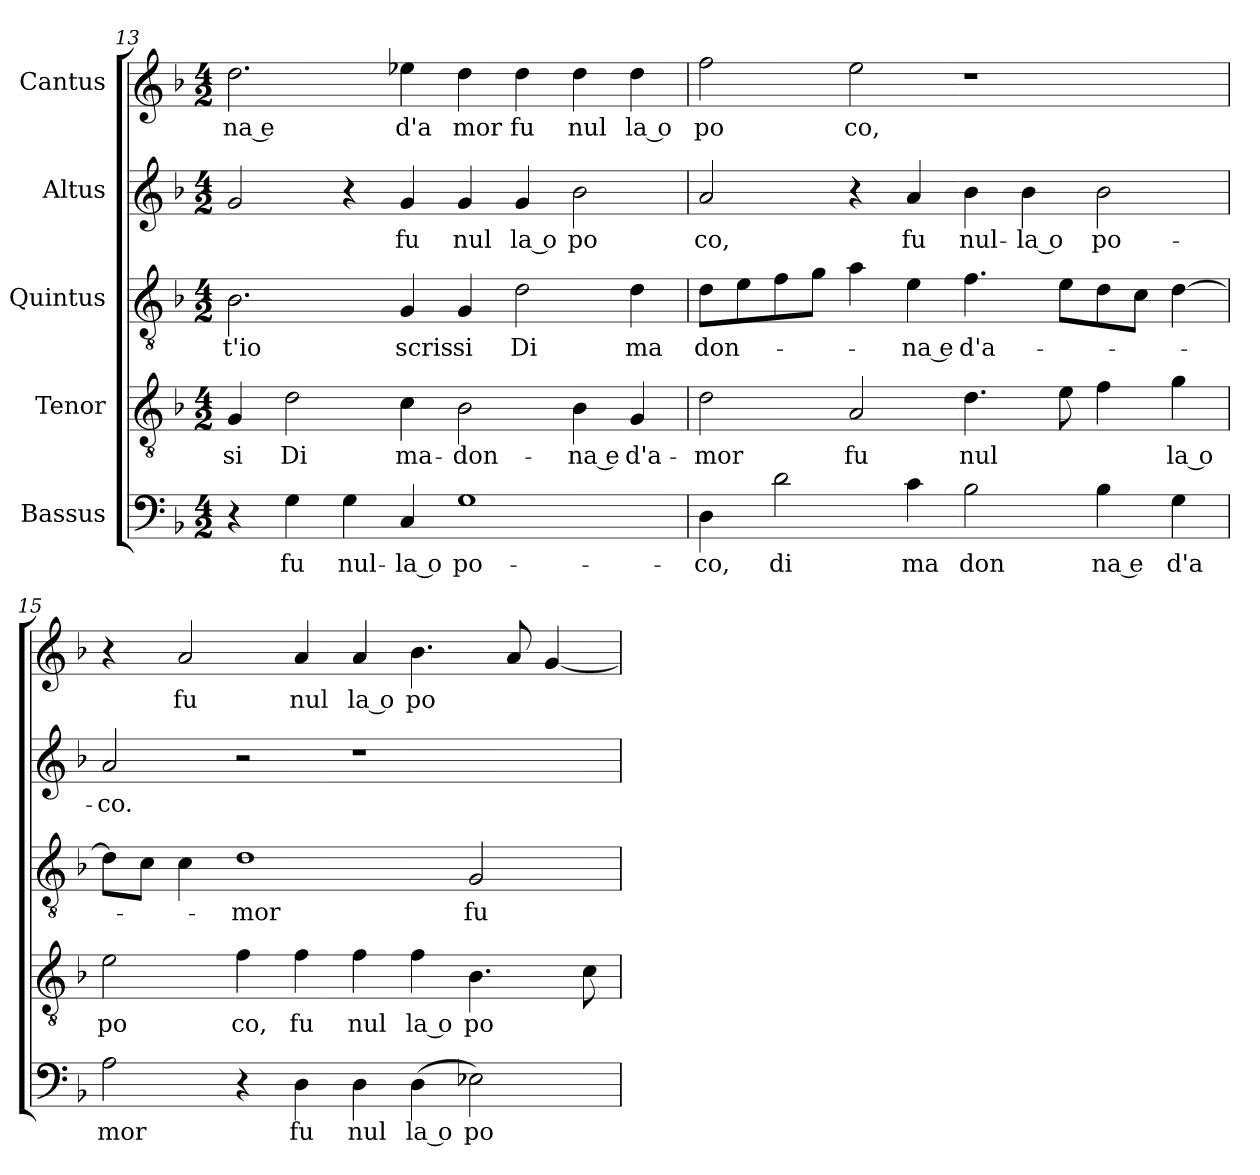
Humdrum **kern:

**kern	**text	**kern	**text	**kern	**text	**kern	**text	**kern	**text
*part5	*part5	*part4	*part4	*part3	*part3	*part2	*part2	*part1	*part1
*staff5	*staff5	*staff4	*staff4	*staff3	*staff3	*staff2	*staff2	*staff1	*staff1
*I"Bassus	*	*I"Tenor	*	*I"Quintus	*	*I"Altus	*	*I"Cantus	*
*clefF4	*	*clefGv2	*	*clefGv2	*	*clefG2	*	*clefG2	*
*k[b-]	*	*k[b-]	*	*k[b-]	*	*k[b-]	*	*k[b-]	*
*F:	*	*F:	*	*F:	*	*F:	*	*F:	*
*M4/2	*	*M4/2	*	*M4/2	*	*M4/2	*	*M4/2	*
=13	=13	=13	=13	=13	=13	=13	=13	=13	=13
!	!	!	!LO:LY:b:cj	!	!LO:LY:b:cj	!	!	!	!LO:LY:b:rj
4r	.	4G/	-si	2.B-\	t'io	2g/	.	2.dd\	na e
!	!LO:LY:b:cj	!	!LO:LY:b:cj	!	!	!	!	!	!
4G\	fu	2d\	Di	.	.	.	.	.	.
!	!LO:LY:b:cj	!	!	!	!	!	!	!	!
4G\	nul-	.	.	.	.	4r	.	.	.
!	!LO:LY:b:rj	!	!LO:LY:b:cj	!	!LO:LY:b:cj	!	!LO:LY:b:cj	!	!LO:LY:b:cj
4C/	-la o	4c\	ma-	4G/	scris	4g/	fu	4ee-X\	d'a
!	!LO:LY:b:cj	!	!LO:LY:b:cj	!	!LO:LY:b:cj	!	!LO:LY:b:cj	!	!LO:LY:b:cj
1G	po-	2B-\	-don-	4G/	si	4g/	nul	4dd\	mor
!	!	!	!	!	!LO:LY:b:cj	!	!LO:LY:b:rj	!	!LO:LY:b:cj
.	.	.	.	2d\	Di	4g/	la o	4dd\	fu
!	!	!	!LO:LY:b:rj	!	!	!	!LO:LY:b:cj	!	!LO:LY:b:cj
.	.	4B-\	-na e	.	.	(2b-\	po	4dd\	nul
!	!	!	!LO:LY:b:cj	!	!LO:LY:b:cj	!	!	!	!LO:LY:b:rj
.	.	4G/	d'a-	4d\	ma	.	.	4dd\	la o
!!LO:LB:g=z
=14	=14	=14	=14	=14	=14	=14	=14	=14	=14
!	!LO:LY:b:cj	!	!LO:LY:b:cj	!	!LO:LY:b	!	!LO:LY:b:cj	!	!LO:LY:b:cj
4D\	-co,	2d\	-mor	8d\L	don-	2a/	co,	2ff\	po
.	.	.	.	8e\	.	.	.	.	.
!	!LO:LY:b:cj	!	!	!	!	!	!	!	!
2d\	di	.	.	8f\	.	.	.	.	.
.	.	.	.	8g\J	.	.	.	.	.
!	!	!	!LO:LY:b:cj	!	!	!	!	!	!LO:LY:b:cj
.	.	2A/	fu	4a\	.	4r	.	2ee\	co,
!	!LO:LY:b:cj	!	!	!	!LO:LY:b:rj	!	!LO:LY:b:cj	!	!
4c\	ma	.	.	4e\	-na e	4a/	fu	.	.
!	!LO:LY:b:cj	!	!LO:LY:b	!	!LO:LY:b	!	!LO:LY:b:cj	!	!
2B-\	don	4.d\	nul	4.f\	d'a-	4b-\	nul-	1r	.
!	!	!	!	!	!	!	!LO:LY:b:rj	!	!
.	.	.	.	.	.	(<4b-\	-la o	.	.
.	.	8e\	.	8e\L)	.	.	.	.	.
!	!LO:LY:b:rj	!	!	!	!	!	!LO:LY:b:cj	!	!
4B-\	na e	4f\	.	8d\	.	2b-\	po-	.	.
.	.	.	.	8c\J	.	.	.	.	.
!	!LO:LY:b:cj	!	!LO:LY:b:rj	!	!	!	!	!	!
4G\	d'a	4g\	la o	[>4d\	.	.	.	.	.
=15	=15	=15	=15	=15	=15	=15	=15	=15	=15
!	!LO:LY:b:cj	!	!LO:LY:b:cj	!	!	!	!LO:LY:b:cj	!	!
2A\	mor	2e\	po	8d\L]	.	2a/	-co.	4r	.
.	.	.	.	8c\J	.	.	.	.	.
!	!	!	!	!	!	!	!	!	!LO:LY:b:cj
.	.	.	.	4c\	.	.	.	2a/	fu
!	!	!	!LO:LY:b:cj	!	!LO:LY:b:cj	!	!	!	!
4r	.	4f\	co,	1d	-mor	2r	.	.	.
!	!LO:LY:b:cj	!	!LO:LY:b:cj	!	!	!	!	!	!LO:LY:b:cj
4D\	fu	4f\	fu	.	.	.	.	4a/	nul
!	!LO:LY:b:cj	!	!LO:LY:b:cj	!	!	!	!	!	!LO:LY:b:rj
4D\	nul	4f\	nul	.	.	1r	.	4a/	la o
!	!LO:LY:b:rj	!	!LO:LY:b:rj	!	!	!	!	!	!LO:LY:b:cj
(<4D\	la o	4f\	la o	.	.	.	.	4.b-\	po
!	!LO:LY:b:cj	!	!LO:LY:b:cj	!	!LO:LY:b:cj	!	!	!	!
2E-X\)	po	(4.B-\	po	2G/	fu	.	.	.	.
.	.	.	.	.	.	.	.	8a/	.
.	.	.	.	.	.	.	.	[<4g/	.
.	.	8c\	.	.	.	.	.	.	.
=	=	=	=	=	=	=	=	=	=
*-	*-	*-	*-	*-	*-	*-	*-	*-	*-
